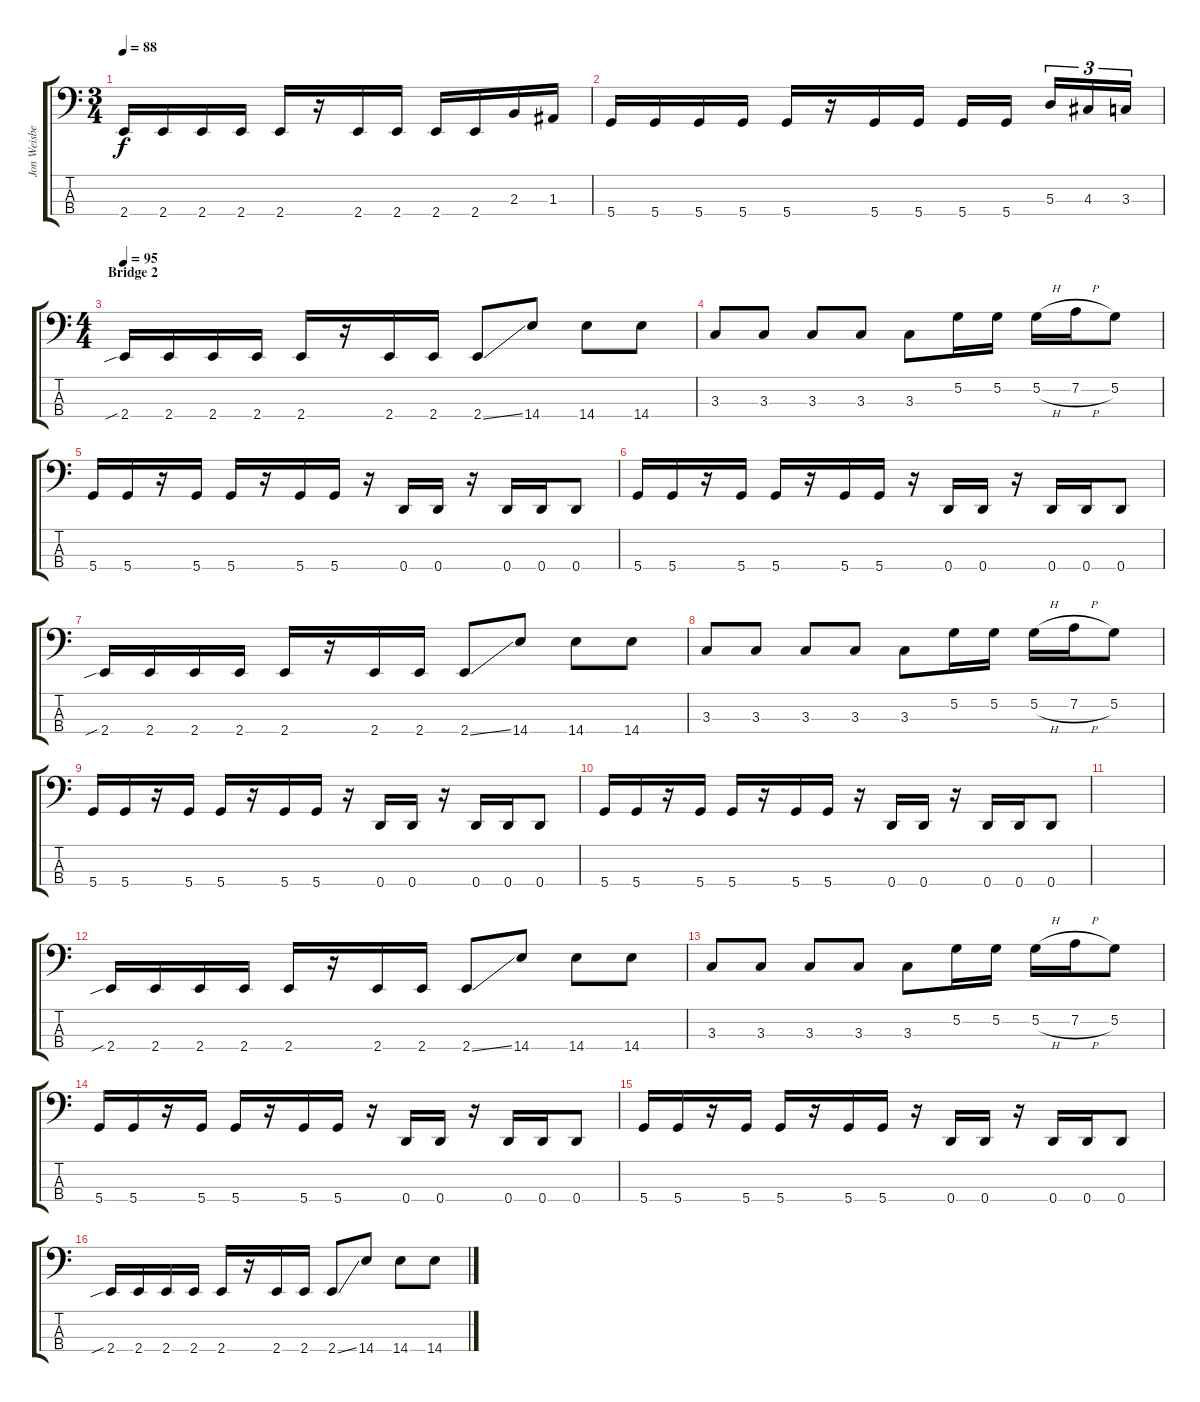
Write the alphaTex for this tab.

\track ("Jon Weisberg (Bass)" "Jon Weisbe") {instrument electricbassfinger}
\staff {score tabs}
\tuning (G2 D2 A1 D1) {hide}
\ts (3 4)
\tempo 88
\clef f4
\ks c
2.4.16{dy f} 2.4.16 2.4.16 2.4.16 2.4.16 r.16 2.4.16 2.4.16 2.4.16 2.4.16 2.3.16 1.3.16 |
5.4.16 5.4.16 5.4.16 5.4.16 5.4.16 r.16 5.4.16 5.4.16 5.4.16 5.4.16 5.3.16{tu (3 2)} 4.3.16{tu (3 2)} 3.3.16{tu (3 2)} |
\ts (4 4)
\section ("" "Bridge 2")
\tempo 95
2.4{sib}.16 2.4.16 2.4.16 2.4.16 2.4.16 r.16 2.4.16 2.4.16 2.4{ss}.8 14.4.8 14.4.8 14.4.8 |
3.3.8 3.3.8 3.3.8 3.3.8 3.3.8 5.2.16 5.2.16 5.2{h}.16 7.2{h}.16 5.2.8 |
5.4.16 5.4.16 r.16 5.4.16 5.4.16 r.16 5.4.16 5.4.16 r.16 0.4.16 0.4.16 r.16 0.4.16 0.4.16 0.4.8 |
5.4.16 5.4.16 r.16 5.4.16 5.4.16 r.16 5.4.16 5.4.16 r.16 0.4.16 0.4.16 r.16 0.4.16 0.4.16 0.4.8 |
2.4{sib}.16 2.4.16 2.4.16 2.4.16 2.4.16 r.16 2.4.16 2.4.16 2.4{ss}.8 14.4.8 14.4.8 14.4.8 |
3.3.8 3.3.8 3.3.8 3.3.8 3.3.8 5.2.16 5.2.16 5.2{h}.16 7.2{h}.16 5.2.8 |
5.4.16 5.4.16 r.16 5.4.16 5.4.16 r.16 5.4.16 5.4.16 r.16 0.4.16 0.4.16 r.16 0.4.16 0.4.16 0.4.8 |
5.4.16 5.4.16 r.16 5.4.16 5.4.16 r.16 5.4.16 5.4.16 r.16 0.4.16 0.4.16 r.16 0.4.16 0.4.16 0.4.8 |
|
2.4{sib}.16 2.4.16 2.4.16 2.4.16 2.4.16 r.16 2.4.16 2.4.16 2.4{ss}.8 14.4.8 14.4.8 14.4.8 |
3.3.8 3.3.8 3.3.8 3.3.8 3.3.8 5.2.16 5.2.16 5.2{h}.16 7.2{h}.16 5.2.8 |
5.4.16 5.4.16 r.16 5.4.16 5.4.16 r.16 5.4.16 5.4.16 r.16 0.4.16 0.4.16 r.16 0.4.16 0.4.16 0.4.8 |
5.4.16 5.4.16 r.16 5.4.16 5.4.16 r.16 5.4.16 5.4.16 r.16 0.4.16 0.4.16 r.16 0.4.16 0.4.16 0.4.8 |
2.4{sib}.16 2.4.16 2.4.16 2.4.16 2.4.16 r.16 2.4.16 2.4.16 2.4{ss}.8 14.4.8 14.4.8 14.4.8
